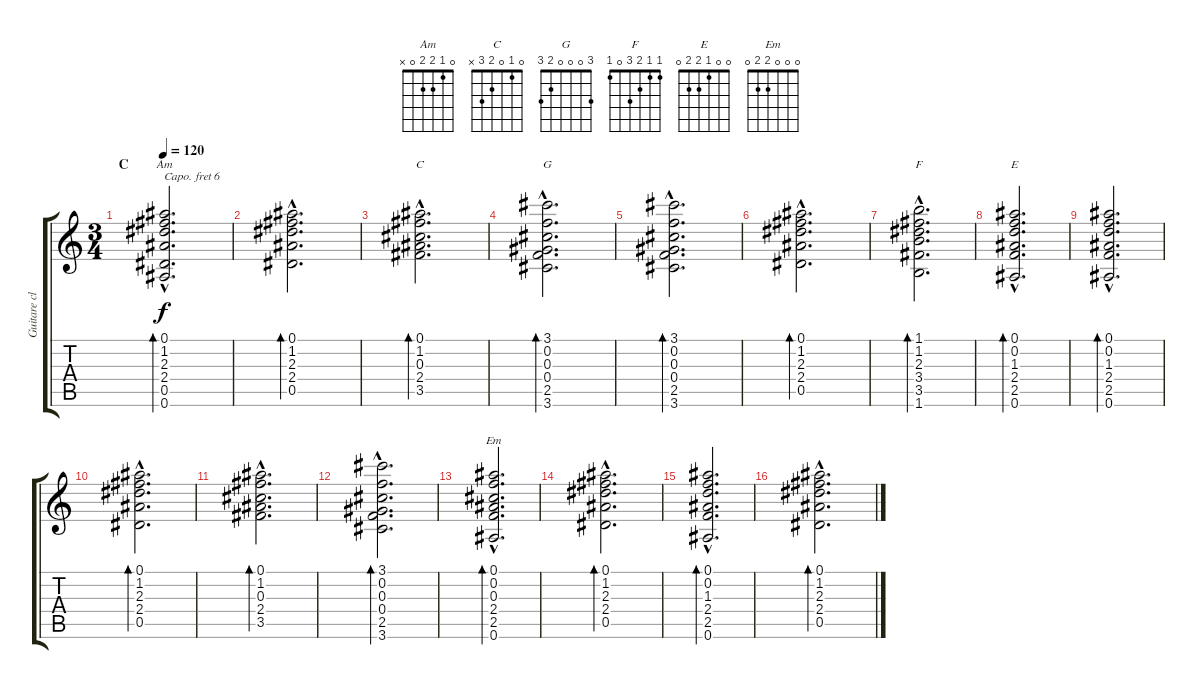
\track ("Guitare classique (capo+6)" "Guitare cl") {instrument acousticguitarnylon}
\staff {score tabs}
\capo 6
\tuning (E4 B3 G3 D3 A2 E2) {hide}
\chord ("Am" 0 1 2 2 0 x)
\chord ("C" 0 1 0 2 3 x)
\chord ("G" 3 0 0 0 2 3)
\chord ("F" 1 1 2 3 0 1)
\chord ("E" 0 0 1 2 2 0)
\chord ("Em" 0 0 0 2 2 0)
\ts (3 4)
\section ("" "C")
\tempo 120
\clef g2
\ks c
(0.1{hac} 1.2{hac} 2.3{hac} 2.4{hac} 0.5{hac} 0.6{hac}).2{d bd 60 ch "Am" dy f} |
(0.1{hac} 1.2{hac} 2.3{hac} 2.4{hac} 0.5{hac}).2{d bd 60} |
(0.1{hac} 1.2{hac} 0.3{hac} 2.4{hac} 3.5{hac}).2{d bd 60 ch "C"} |
(3.1{hac} 0.2{hac} 0.3{hac} 0.4{hac} 2.5{hac} 3.6{hac}).2{d bd 60 ch "G"} |
(3.1{hac} 0.2{hac} 0.3{hac} 0.4{hac} 2.5{hac} 3.6{hac}).2{d bd 60} |
(0.1{hac} 1.2{hac} 2.3{hac} 2.4{hac} 0.5{hac}).2{d bd 60} |
(1.1{hac} 1.2{hac} 2.3{hac} 3.4{hac} 3.5{hac} 1.6{hac}).2{d bd 60 ch "F"} |
(0.1{hac} 0.2{hac} 1.3{hac} 2.4{hac} 2.5{hac} 0.6{hac}).2{d bd 60 ch "E"} |
(0.1{hac} 0.2{hac} 1.3{hac} 2.4{hac} 2.5{hac} 0.6{hac}).2{d bd 60} |
(0.1{hac} 1.2{hac} 2.3{hac} 2.4{hac} 0.5{hac}).2{d bd 60} |
(0.1{hac} 1.2{hac} 0.3{hac} 2.4{hac} 3.5{hac}).2{d bd 60} |
(3.1{hac} 0.2{hac} 0.3{hac} 0.4{hac} 2.5{hac} 3.6{hac}).2{d bd 60} |
(0.1{hac} 0.2{hac} 0.3{hac} 2.4{hac} 2.5{hac} 0.6{hac}).2{d bd 60 ch "Em"} |
(0.1{hac} 1.2{hac} 2.3{hac} 2.4{hac} 0.5{hac}).2{d bd 60} |
(0.1{hac} 0.2{hac} 1.3{hac} 2.4{hac} 2.5{hac} 0.6{hac}).2{d bd 60} |
(0.1{hac} 1.2{hac} 2.3{hac} 2.4{hac} 0.5{hac}).2{d bd 60}
